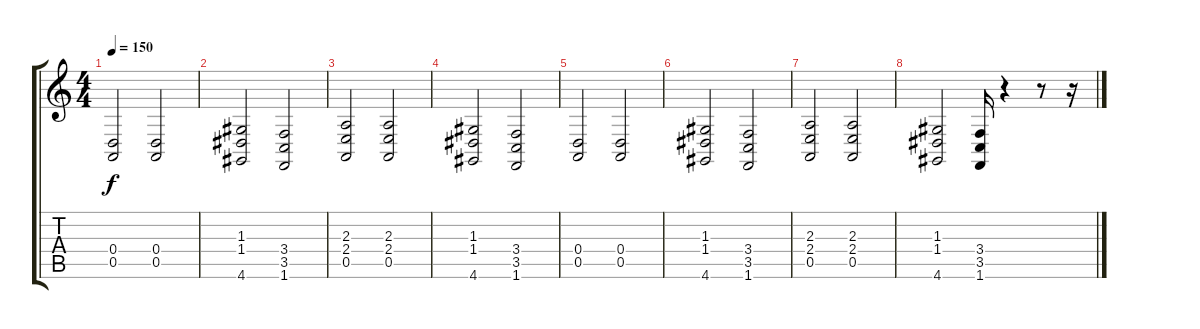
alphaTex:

\track "" {instrument lead5charang}
\staff {score tabs}
\tuning (E4 B3 G3 D3 A2 E2) {hide}
\ts (4 4)
\tempo 150
\clef g2
\ks c
(0.4 0.5).2{dy f} (0.4 0.5).2 |
(1.3 1.4 4.6).2 (3.4 3.5 1.6).2 |
(2.3 2.4 0.5).2 (2.3 2.4 0.5).2 |
(1.3 1.4 4.6).2 (3.4 3.5 1.6).2 |
(0.4 0.5).2 (0.4 0.5).2 |
(1.3 1.4 4.6).2 (3.4 3.5 1.6).2 |
(2.3 2.4 0.5).2 (2.3 2.4 0.5).2 |
(1.3 1.4 4.6).2 (3.4 3.5 1.6).16 r.4 r.8 r.16
